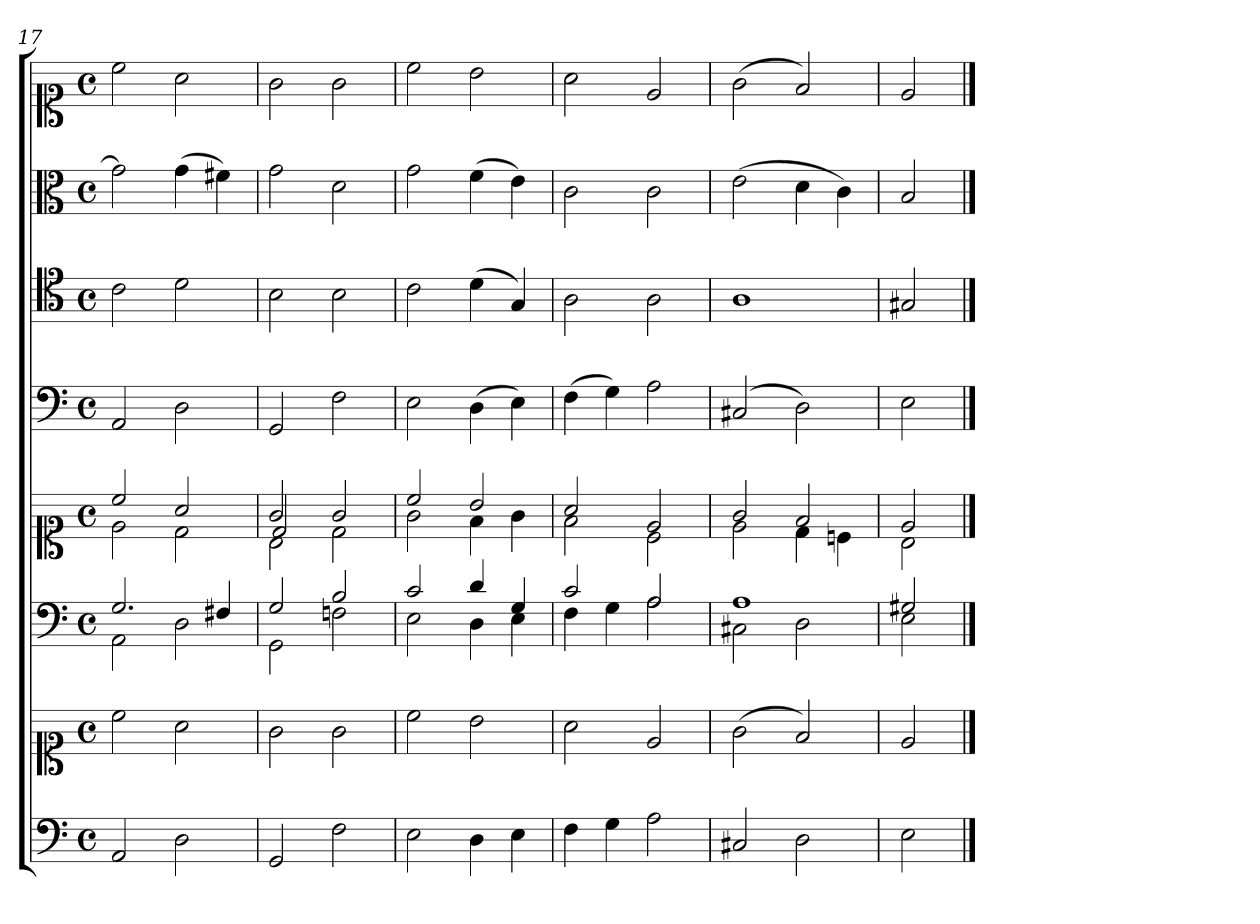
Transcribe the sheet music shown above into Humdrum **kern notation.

**kern	**kern	**kern	**kern	**kern	**kern	**kern	**kern
*part6	*part6	*part5	*part5	*part4	*part3	*part2	*part1
*staff8	*staff7	*staff6	*staff5	*staff4	*staff3	*staff2	*staff1
*clefF4	*clefC1	*clefF4	*clefC1	*clefF4	*clefC4	*clefC3	*clefC1
*k[]	*k[]	*k[]	*k[]	*k[]	*k[]	*k[]	*k[]
*M4/4	*M4/4	*M4/4	*M4/4	*M4/4	*M4/4	*M4/4	*M4/4
*met(c)	*met(c)	*met(c)	*met(c)	*met(c)	*met(c)	*met(c)	*met(c)
=17	=17	=17	=17	=17	=17	=17	=17
*	*	*^	*^	*	*	*	*
2AA	2cc	2.G	2AA	2cc	2e	2AA	2c	2g]	2cc
2D	2a	.	2D	2a	2d	2D	2d	(4g	2a
.	.	4F#X	.	.	.	.	.	4f#X)	.
=18	=18	=18	=18	=18	=18	=18	=18	=18	=18
*	*	*	*	*	*^	*	*	*	*
2GG	2g	2G	2GG	2g	2B	2d/	2GG	2B	2g	2g
2F	2g	2B	2Fn	2g	2d	2ryy	2F	2B	2d	2g
*	*	*	*	*	*v	*v	*	*	*	*
=19	=19	=19	=19	=19	=19	=19	=19	=19	=19
2E	2cc	2c	2E	2cc	2g	2E	2c	2g	2cc
4D	2b	4d	4D	2b	4f	(4D	(4d	(4f	2b
4E	.	4G	4E	.	4g	4E)	4G)	4e)	.
=20	=20	=20	=20	=20	=20	=20	=20	=20	=20
4F	2a	2c	4F	2a	2f	(4F	2A	2c	2a
4G	.	.	4G	.	.	4G)	.	.	.
2A	2e	2A	2A	2e	2c	2A	2A	2c	2e
=21	=21	=21	=21	=21	=21	=21	=21	=21	=21
2C#X	(2g	1A	2C#X	2g	2e	(2C#X	1A	(2e	(2g
2D	2f)	.	2D	2f	4d	2D)	.	4d	2f)
.	.	.	.	.	4cn	.	.	4c)	.
=22	=22	=22	=22	=22	=22	=22	=22	=22	=22
2E	2e	2G#X	2E	2e	2B	2E	2G#X	2B	2e
*	*	*v	*v	*	*	*	*	*	*
*	*	*	*v	*v	*	*	*	*
==	==	==	==	==	==	==	==
*-	*-	*-	*-	*-	*-	*-	*-
